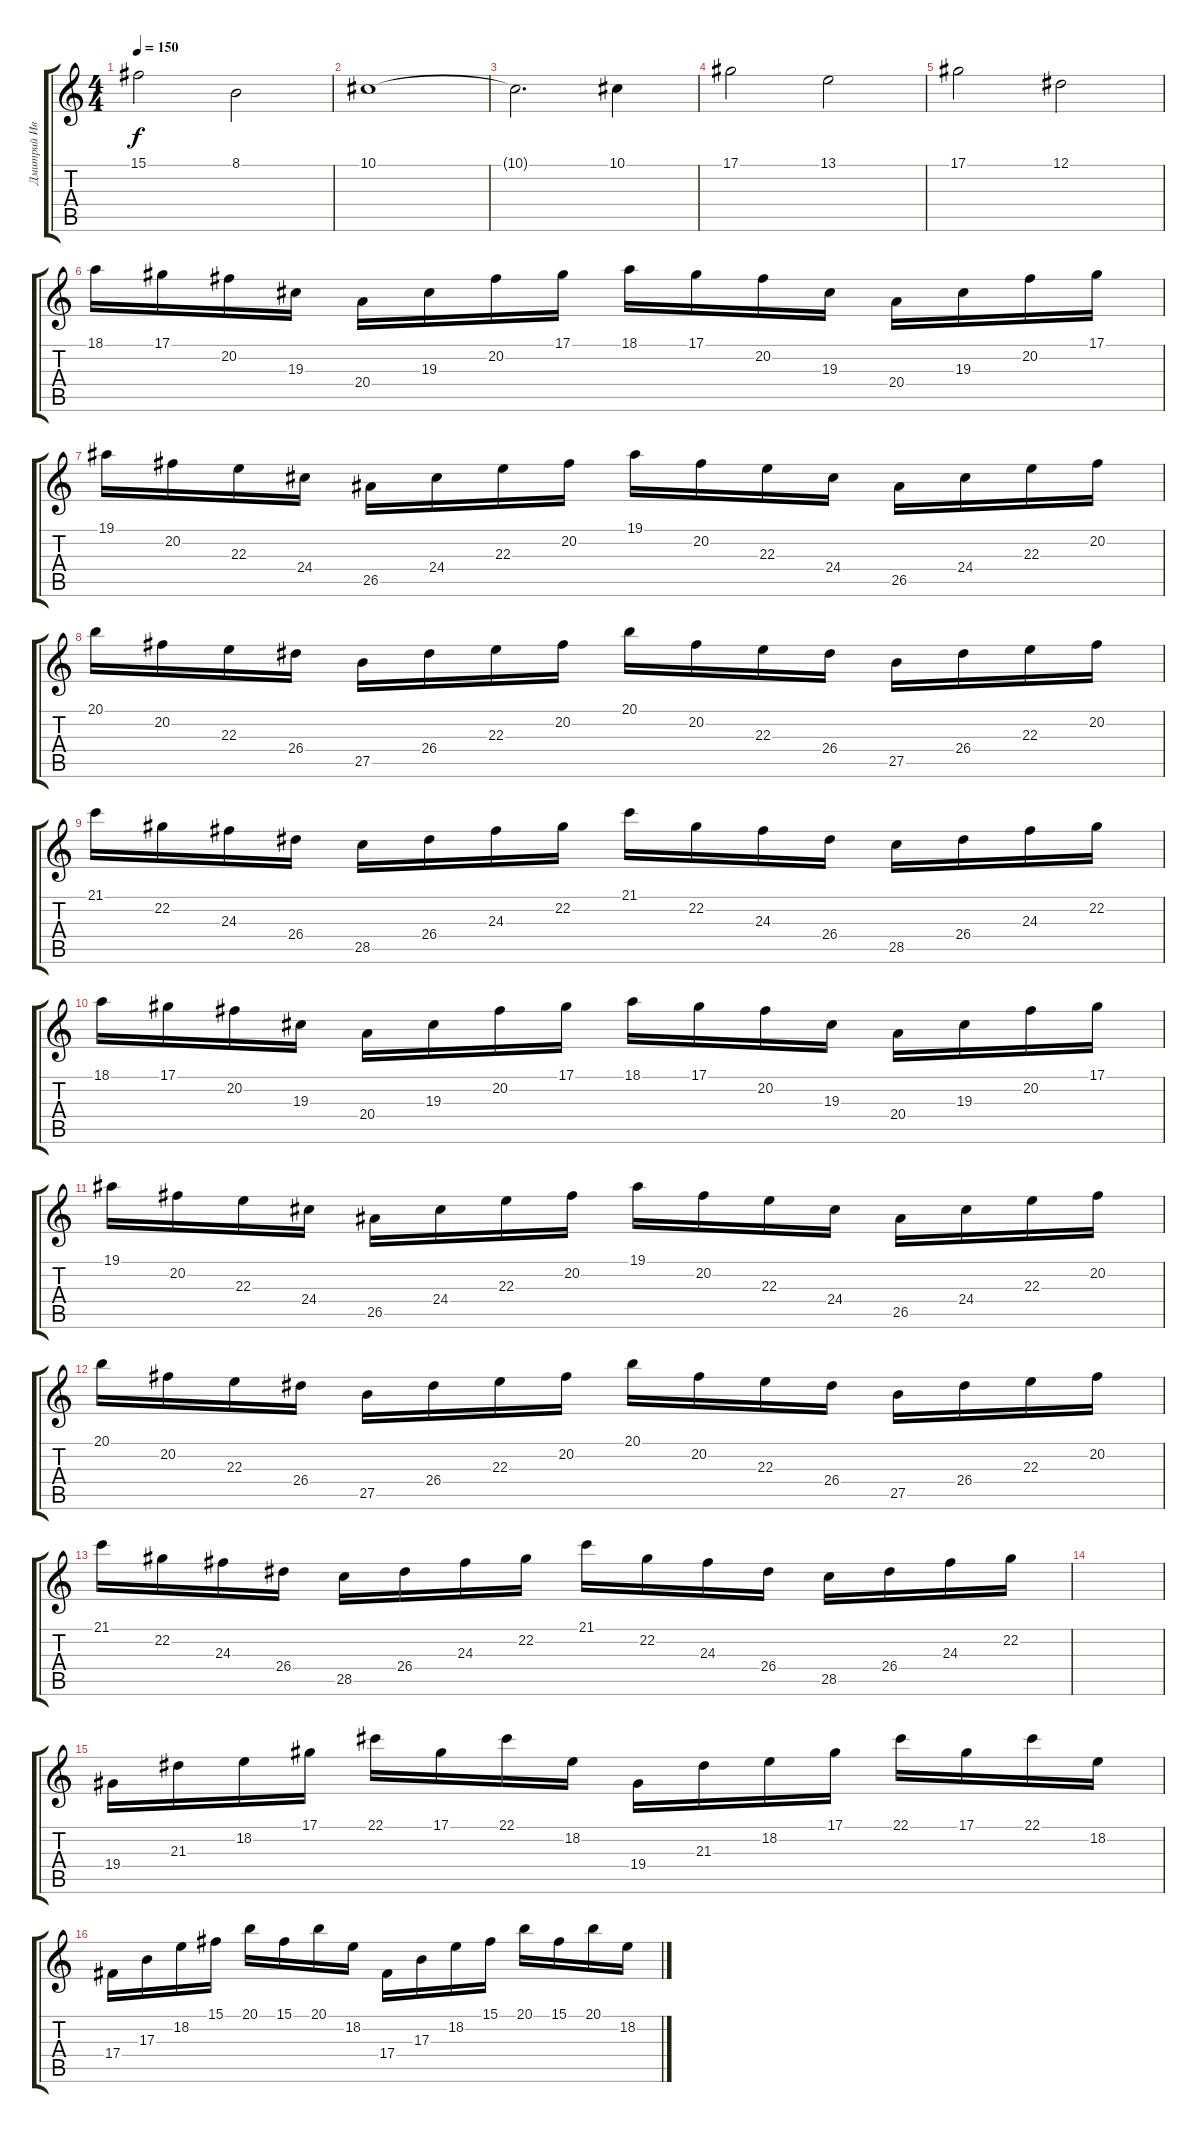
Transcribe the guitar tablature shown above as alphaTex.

\track ("Дмитрий Иванов" "Дмитрий Ив") {instrument harpsichord}
\staff {score tabs}
\tuning (Eb4 Bb3 Gb3 Db3 Ab2 Eb2) {hide}
\ts (4 4)
\tempo 150
\clef g2
\ks c
15.1.2{dy f} 8.1.2 |
10.1.1 |
10.1{t}.2{d} 10.1.4 |
17.1.2 13.1.2 |
17.1.2 12.1.2 |
18.1.16{instrument harpsichord} 17.1.16 20.2.16 19.3.16 20.4.16 19.3.16 20.2.16 17.1.16 18.1.16 17.1.16 20.2.16 19.3.16 20.4.16 19.3.16 20.2.16 17.1.16 |
19.1.16 20.2.16 22.3.16 24.4.16 26.5.16 24.4.16 22.3.16 20.2.16 19.1.16 20.2.16 22.3.16 24.4.16 26.5.16 24.4.16 22.3.16 20.2.16 |
20.1.16 20.2.16 22.3.16 26.4.16 27.5.16 26.4.16 22.3.16 20.2.16 20.1.16 20.2.16 22.3.16 26.4.16 27.5.16 26.4.16 22.3.16 20.2.16 |
21.1.16 22.2.16 24.3.16 26.4.16 28.5.16 26.4.16 24.3.16 22.2.16 21.1.16 22.2.16 24.3.16 26.4.16 28.5.16 26.4.16 24.3.16 22.2.16 |
18.1.16 17.1.16 20.2.16 19.3.16 20.4.16 19.3.16 20.2.16 17.1.16 18.1.16 17.1.16 20.2.16 19.3.16 20.4.16 19.3.16 20.2.16 17.1.16 |
19.1.16 20.2.16 22.3.16 24.4.16 26.5.16 24.4.16 22.3.16 20.2.16 19.1.16 20.2.16 22.3.16 24.4.16 26.5.16 24.4.16 22.3.16 20.2.16 |
20.1.16 20.2.16 22.3.16 26.4.16 27.5.16 26.4.16 22.3.16 20.2.16 20.1.16 20.2.16 22.3.16 26.4.16 27.5.16 26.4.16 22.3.16 20.2.16 |
21.1.16 22.2.16 24.3.16 26.4.16 28.5.16 26.4.16 24.3.16 22.2.16 21.1.16 22.2.16 24.3.16 26.4.16 28.5.16 26.4.16 24.3.16 22.2.16 |
|
19.4.16 21.3.16 18.2.16 17.1.16 22.1.16 17.1.16 22.1.16 18.2.16 19.4.16 21.3.16 18.2.16 17.1.16 22.1.16 17.1.16 22.1.16 18.2.16 |
17.4.16 17.3.16 18.2.16 15.1.16 20.1.16 15.1.16 20.1.16 18.2.16 17.4.16 17.3.16 18.2.16 15.1.16 20.1.16 15.1.16 20.1.16 18.2.16
